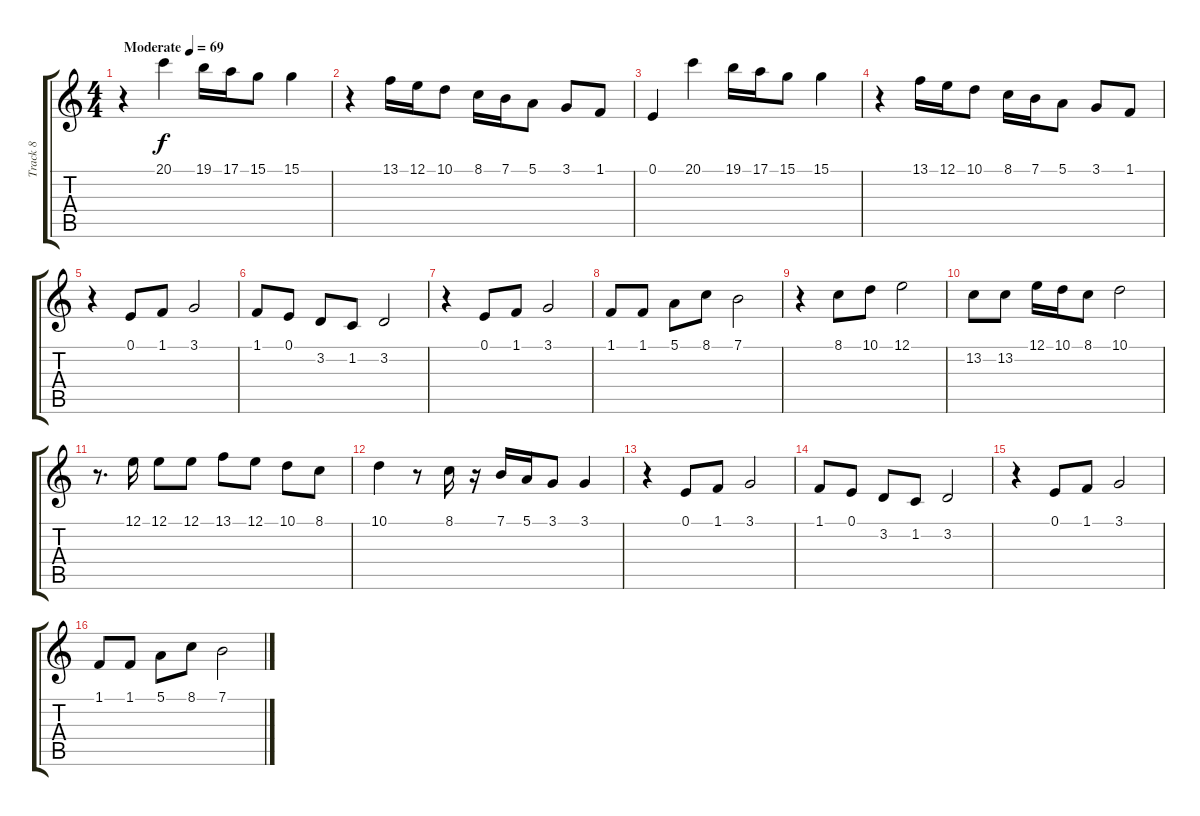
\track ("Track 8" "Track 8") {instrument acousticgrandpiano}
\staff {score tabs}
\tuning (E4 B3 G3 D3 A2 E2) {hide}
\ts (4 4)
\tempo (69 "Moderate")
\clef g2
\ks c
r.4{dy f instrument acousticgrandpiano} 20.1.4 19.1.16 17.1.16 15.1.8 15.1.4 |
r.4 13.1.16 12.1.16 10.1.8 8.1.16 7.1.16 5.1.8 3.1.8 1.1.8 |
0.1.4 20.1.4 19.1.16 17.1.16 15.1.8 15.1.4 |
r.4 13.1.16 12.1.16 10.1.8 8.1.16 7.1.16 5.1.8 3.1.8 1.1.8 |
r.4 0.1.8{instrument electricguitarclean} 1.1.8 3.1.2 |
1.1.8 0.1.8 3.2.8 1.2.8 3.2.2 |
r.4 0.1.8 1.1.8 3.1.2 |
1.1.8 1.1.8 5.1.8 8.1.8 7.1.2 |
r.4 8.1.8 10.1.8 12.1.2 |
13.2.8 13.2.8 12.1.16 10.1.16 8.1.8 10.1.2 |
r.8{d} 12.1.16 12.1.8 12.1.8 13.1.8 12.1.8 10.1.8 8.1.8 |
10.1.4 r.8 8.1.16 r.16 7.1.16 5.1.16 3.1.8 3.1.4 |
r.4 0.1.8 1.1.8 3.1.2 |
1.1.8 0.1.8 3.2.8 1.2.8 3.2.2 |
r.4 0.1.8 1.1.8 3.1.2 |
1.1.8 1.1.8 5.1.8 8.1.8 7.1.2
